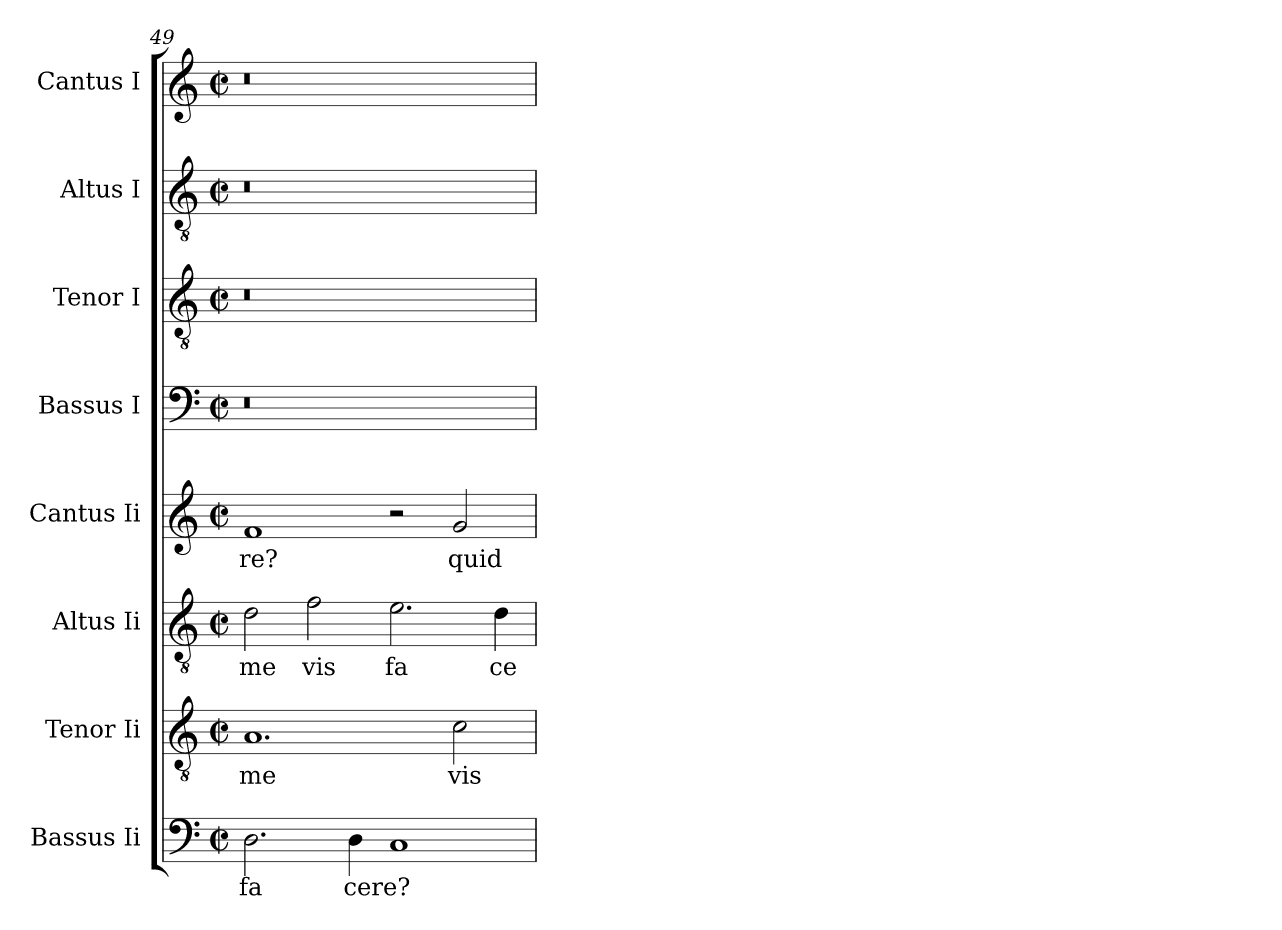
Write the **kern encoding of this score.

**kern	**text	**kern	**text	**kern	**text	**kern	**text	**kern	**kern	**kern	**kern
*part8	*part8	*part7	*part7	*part6	*part6	*part5	*part5	*part4	*part3	*part2	*part1
*staff8	*staff8	*staff7	*staff7	*staff6	*staff6	*staff5	*staff5	*staff4	*staff3	*staff2	*staff1
*I"Bassus Ii	*	*I"Tenor Ii	*	*I"Altus Ii	*	*I"Cantus Ii	*	*I"Bassus I	*I"Tenor I	*I"Altus I	*I"Cantus I
*clefF4	*	*clefGv2	*	*clefGv2	*	*clefG2	*	*clefF4	*clefGv2	*clefGv2	*clefG2
*M2/2	*	*M2/2	*	*M2/2	*	*M2/2	*	*M2/2	*M2/2	*M2/2	*M2/2
*met(c|)	*	*met(c|)	*	*met(c|)	*	*met(c|)	*	*met(c|)	*met(c|)	*met(c|)	*met(c|)
=49	=49	=49	=49	=49	=49	=49	=49	=49	=49	=49	=49
!	!LO:LY:b:cj	!	!LO:LY:b:cj	!	!LO:LY:b:cj	!	!LO:LY:b:cj	!	!	!	!
2.D\	fa	1.A	me	2d\	me	1f	re?	0r	0r	0r	0r
!	!	!	!	!	!LO:LY:b:cj	!	!	!	!	!	!
.	.	.	.	2f\	vis	.	.	.	.	.	.
!	!LO:LY:b	!	!	!	!	!	!	!	!	!	!
4D\	cere?	.	.	.	.	.	.	.	.	.	.
!	!	!	!	!	!LO:LY:b:cj	!	!	!	!	!	!
1C	.	.	.	2.e\	fa	2r	.	.	.	.	.
!	!	!	!LO:LY:b:cj	!	!	!	!LO:LY:b:cj	!	!	!	!
.	.	2c\	vis	.	.	2g/	quid	.	.	.	.
!	!	!	!	!	!LO:LY:b:cj	!	!	!	!	!	!
.	.	.	.	4d\	ce	.	.	.	.	.	.
=	=	=	=	=	=	=	=	=	=	=	=
*-	*-	*-	*-	*-	*-	*-	*-	*-	*-	*-	*-
